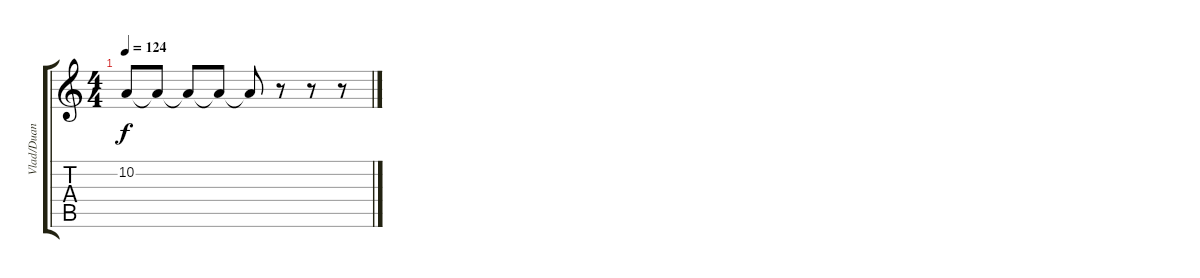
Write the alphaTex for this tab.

\track ("Vlad/Duan M." "Vlad/Duan ") {instrument viola}
\staff {score tabs}
\tuning (E4 B3 G3 D3 A2 E2) {hide}
\ts (4 4)
\tempo 124
\clef g2
\ks c
10.2{t}.8{dy f} 10.2{t}.8 10.2{t}.8 10.2{t}.8 10.2{t}.8 r.8 r.8 r.8
